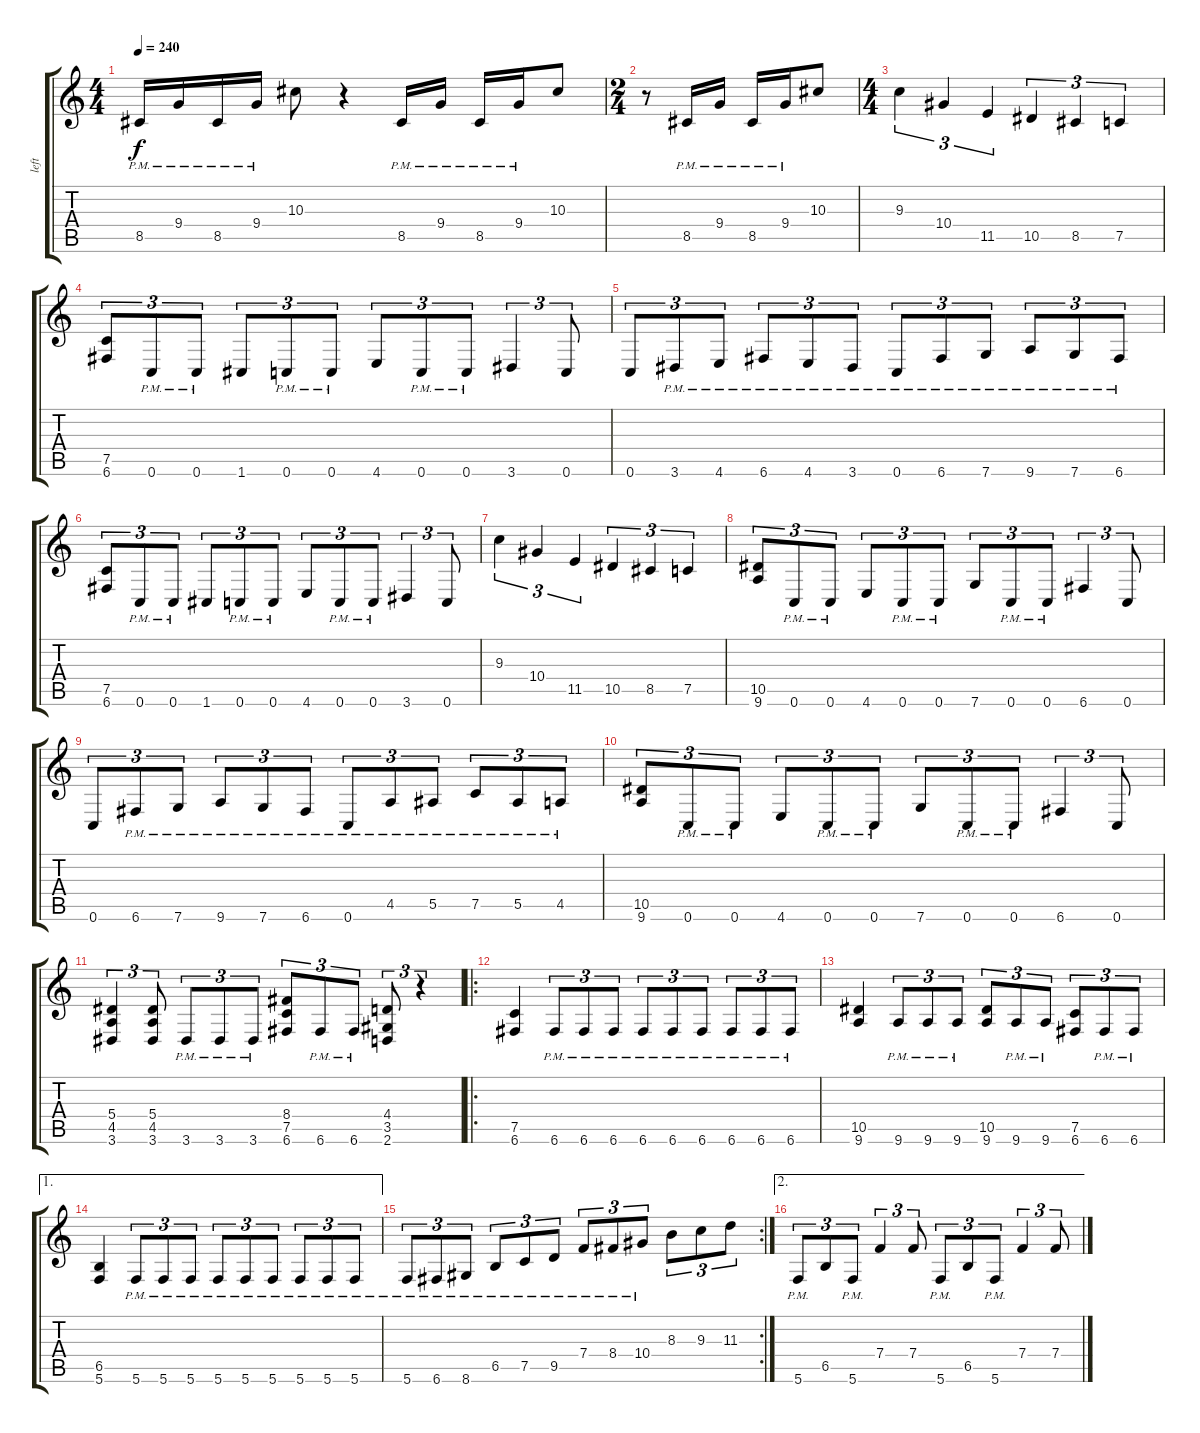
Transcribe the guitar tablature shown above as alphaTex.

\track ("left" "left") {instrument distortionguitar}
\staff {score tabs}
\tuning (C4 G3 Eb3 Bb2 F2 C2) {hide}
\ts (4 4)
\tempo 240
\clef g2
\ks c
8.5{pm}.16{dy f} 9.4{pm}.16 8.5{pm}.16 9.4{pm}.16 10.3.8 r.4 8.5{pm}.16 9.4{pm}.16 8.5{pm}.16 9.4{pm}.16 10.3.8 |
\ts (2 4)
r.8 8.5{pm}.16 9.4{pm}.16 8.5{pm}.16 9.4{pm}.16 10.3.8 |
\ts (4 4)
9.3.4{tu (3 2)} 10.4.4{tu (3 2)} 11.5.4{tu (3 2)} 10.5.4{tu (3 2)} 8.5.4{tu (3 2)} 7.5.4{tu (3 2)} |
(7.5 6.6).8{tu (3 2)} 0.6{pm}.8{tu (3 2)} 0.6{pm}.8{tu (3 2)} 1.6.8{tu (3 2)} 0.6{pm}.8{tu (3 2)} 0.6{pm}.8{tu (3 2)} 4.6.8{tu (3 2)} 0.6{pm}.8{tu (3 2)} 0.6{pm}.8{tu (3 2)} 3.6.4{tu (3 2)} 0.6.8{tu (3 2)} |
0.6.8{tu (3 2)} 3.6{pm}.8{tu (3 2)} 4.6{pm}.8{tu (3 2)} 6.6{pm}.8{tu (3 2)} 4.6{pm}.8{tu (3 2)} 3.6{pm}.8{tu (3 2)} 0.6{pm}.8{tu (3 2)} 6.6{pm}.8{tu (3 2)} 7.6{pm}.8{tu (3 2)} 9.6{pm}.8{tu (3 2)} 7.6{pm}.8{tu (3 2)} 6.6{pm}.8{tu (3 2)} |
(7.5 6.6).8{tu (3 2)} 0.6{pm}.8{tu (3 2)} 0.6{pm}.8{tu (3 2)} 1.6.8{tu (3 2)} 0.6{pm}.8{tu (3 2)} 0.6{pm}.8{tu (3 2)} 4.6.8{tu (3 2)} 0.6{pm}.8{tu (3 2)} 0.6{pm}.8{tu (3 2)} 3.6.4{tu (3 2)} 0.6.8{tu (3 2)} |
9.3.4{tu (3 2)} 10.4.4{tu (3 2)} 11.5.4{tu (3 2)} 10.5.4{tu (3 2)} 8.5.4{tu (3 2)} 7.5.4{tu (3 2)} |
(10.5 9.6).8{tu (3 2)} 0.6{pm}.8{tu (3 2)} 0.6{pm}.8{tu (3 2)} 4.6.8{tu (3 2)} 0.6{pm}.8{tu (3 2)} 0.6{pm}.8{tu (3 2)} 7.6.8{tu (3 2)} 0.6{pm}.8{tu (3 2)} 0.6{pm}.8{tu (3 2)} 6.6.4{tu (3 2)} 0.6.8{tu (3 2)} |
0.6.8{tu (3 2)} 6.6{pm}.8{tu (3 2)} 7.6{pm}.8{tu (3 2)} 9.6{pm}.8{tu (3 2)} 7.6{pm}.8{tu (3 2)} 6.6{pm}.8{tu (3 2)} 0.6{pm}.8{tu (3 2)} 4.5{pm}.8{tu (3 2)} 5.5{pm}.8{tu (3 2)} 7.5{pm}.8{tu (3 2)} 5.5{pm}.8{tu (3 2)} 4.5{pm}.8{tu (3 2)} |
(10.5 9.6).8{tu (3 2)} 0.6{pm}.8{tu (3 2)} 0.6{pm}.8{tu (3 2)} 4.6.8{tu (3 2)} 0.6{pm}.8{tu (3 2)} 0.6{pm}.8{tu (3 2)} 7.6.8{tu (3 2)} 0.6{pm}.8{tu (3 2)} 0.6{pm}.8{tu (3 2)} 6.6.4{tu (3 2)} 0.6.8{tu (3 2)} |
(5.4 4.5 3.6).4{tu (3 2)} (5.4 4.5 3.6).8{tu (3 2)} 3.6{pm}.8{tu (3 2)} 3.6{pm}.8{tu (3 2)} 3.6{pm}.8{tu (3 2)} (8.4 7.5 6.6).8{tu (3 2)} 6.6{pm}.8{tu (3 2)} 6.6{pm}.8{tu (3 2)} (4.4 3.5 2.6).8{tu (3 2)} r.4{tu (3 2)} |
\ro
(7.5 6.6).4 6.6{pm}.8{tu (3 2)} 6.6{pm}.8{tu (3 2)} 6.6{pm}.8{tu (3 2)} 6.6{pm}.8{tu (3 2)} 6.6{pm}.8{tu (3 2)} 6.6{pm}.8{tu (3 2)} 6.6{pm}.8{tu (3 2)} 6.6{pm}.8{tu (3 2)} 6.6{pm}.8{tu (3 2)} |
(10.5 9.6).4 9.6{pm}.8{tu (3 2)} 9.6{pm}.8{tu (3 2)} 9.6{pm}.8{tu (3 2)} (10.5 9.6).8{tu (3 2)} 9.6{pm}.8{tu (3 2)} 9.6{pm}.8{tu (3 2)} (7.5 6.6).8{tu (3 2)} 6.6{pm}.8{tu (3 2)} 6.6{pm}.8{tu (3 2)} |
\ae 1
(6.5 5.6).4 5.6{pm}.8{tu (3 2)} 5.6{pm}.8{tu (3 2)} 5.6{pm}.8{tu (3 2)} 5.6{pm}.8{tu (3 2)} 5.6{pm}.8{tu (3 2)} 5.6{pm}.8{tu (3 2)} 5.6{pm}.8{tu (3 2)} 5.6{pm}.8{tu (3 2)} 5.6{pm}.8{tu (3 2)} |
\rc 2
5.6{pm}.8{tu (3 2)} 6.6{pm}.8{tu (3 2)} 8.6{pm}.8{tu (3 2)} 6.5{pm}.8{tu (3 2)} 7.5{pm}.8{tu (3 2)} 9.5{pm}.8{tu (3 2)} 7.4{pm}.8{tu (3 2)} 8.4{pm}.8{tu (3 2)} 10.4{pm}.8{tu (3 2)} 8.3.8{tu (3 2)} 9.3.8{tu (3 2)} 11.3.8{tu (3 2)} |
\ae 2
5.6{pm}.8{tu (3 2)} 6.5.8{tu (3 2)} 5.6{pm}.8{tu (3 2)} 7.4.4{tu (3 2)} 7.4.8{tu (3 2)} 5.6{pm}.8{tu (3 2)} 6.5.8{tu (3 2)} 5.6{pm}.8{tu (3 2)} 7.4.4{tu (3 2)} 7.4.8{tu (3 2)}
